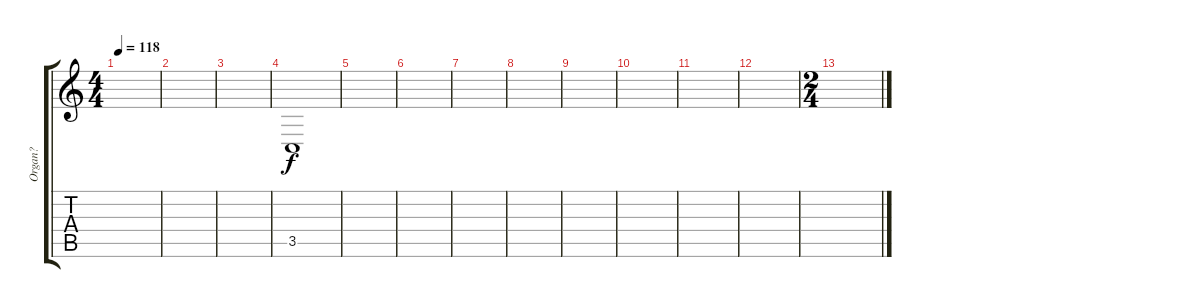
\track ("Organ?" "Organ?") {instrument churchorgan}
\staff {score tabs}
\tuning (E4 B3 G3 D3 A2 E2) {hide}
\ts (4 4)
\tempo 118
\clef g2
\ks c
|
|
|
3.5.1 |
|
|
|
|
|
|
|
|
\ts (2 4)
